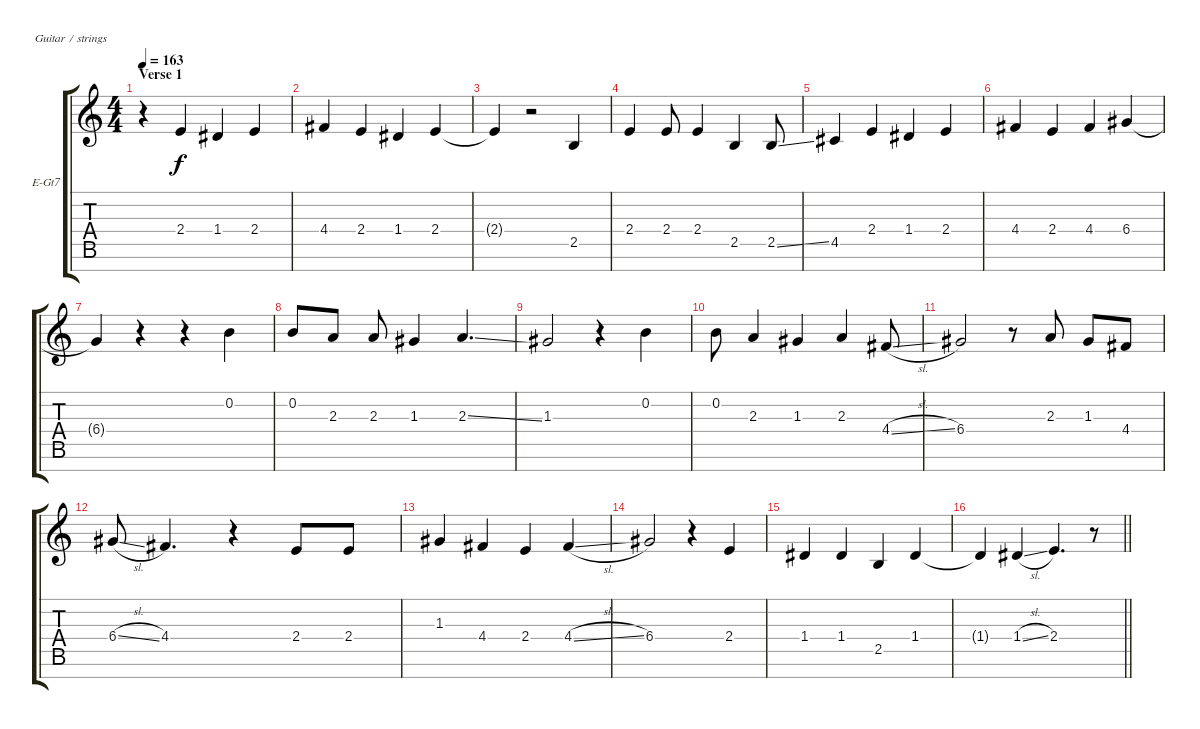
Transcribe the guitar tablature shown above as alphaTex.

\bracketExtendMode groupsimilarinstruments
\firstSystemTrackNameOrientation horizontal
\otherSystemsTrackNameOrientation horizontal
\track ("Electric Guitar" "E-Gt7") {instrument distortionguitar}
\staff {score tabs}
\tuning (E4 B3 G3 D3 A2 E2 B1)
\ts (4 4)
\section ("" "Verse 1")
\tempo 163
\clef g2
\scale
0.333333
\ks c
r.4{dy f} 2.4.4 1.4.4 2.4.4 |
\scale
0.333333 4.4.4 2.4.4 1.4.4 2.4.4 |
\scale
0.333333 2.4{t}.4 r.2 2.5.4 |
\scale
0.333333 2.4.4 2.4.8 2.4.4 2.5.4 2.5{ss}.8 |
\scale
0.333333 4.5.4 2.4.4 1.4.4 2.4.4 |
\scale
0.333333 4.4.4 2.4.4 4.4.4 6.4.4 |
\scale
0.333333 6.4{t}.4 r.4 r.4 0.2.4 |
\scale
0.333333 0.2.8 2.3.8 2.3.8 1.3.4 2.3{ss}.4{d} |
\scale
0.333333 1.3.2 r.4 0.2.4 |
\scale
0.333333 0.2.8 2.3.4 1.3.4 2.3.4 4.4{sl}.8 |
\scale
0.333333 6.4.2 r.8 2.3.8 1.3.8 4.4.8 |
\scale
0.333333 6.4{sl}.8 4.4.4{d} r.4 2.4.8 2.4.8 |
\scale
0.333333 1.3.4 4.4.4 2.4.4 4.4{sl}.4 |
\scale
0.333333 6.4.2 r.4 2.4.4 |
\scale
0.333333 1.4.4 1.4.4 2.5.4 1.4.4 |
\scale
0.333333
\barLineRight lightlight
1.4{t}.4 1.4{sl}.4 2.4.4{d} r.8
